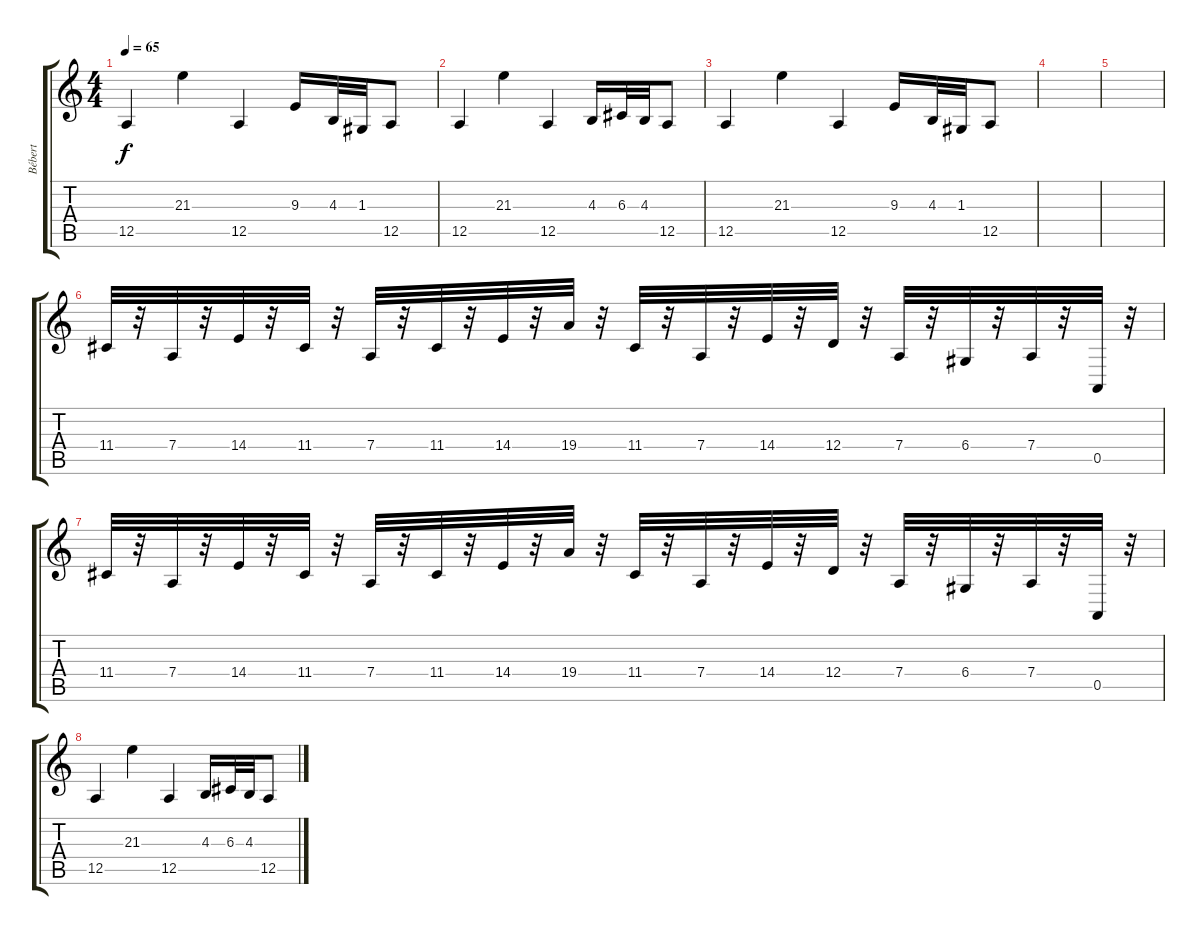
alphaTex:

\track ("Bébert" "Bébert") {instrument accordion}
\staff {score tabs}
\tuning (E4 B3 G3 D3 A2 E2) {hide}
\ts (4 4)
\tempo 65
\clef g2
\ks c
12.5.4{dy f} 21.3.4 12.5.4 9.3.16 4.3.32 1.3.32 12.5.8 |
12.5.4 21.3.4 12.5.4 4.3.16 6.3.32 4.3.32 12.5.8 |
12.5.4 21.3.4 12.5.4 9.3.16 4.3.32 1.3.32 12.5.8 |
|
|
11.4.32{volume 13} r.32 7.4.32 r.32 14.4.32 r.32 11.4.32 r.32 7.4.32 r.32 11.4.32 r.32 14.4.32 r.32 19.4.32 r.32 11.4.32 r.32 7.4.32 r.32 14.4.32 r.32 12.4.32 r.32 7.4.32 r.32 6.4.32 r.32 7.4.32 r.32 0.5.32 r.32 |
11.4.32 r.32 7.4.32 r.32 14.4.32 r.32 11.4.32 r.32 7.4.32 r.32 11.4.32 r.32 14.4.32 r.32 19.4.32 r.32 11.4.32 r.32 7.4.32 r.32 14.4.32 r.32 12.4.32 r.32 7.4.32 r.32 6.4.32 r.32 7.4.32 r.32 0.5.32 r.32 |
12.5.4{volume 16} 21.3.4 12.5.4 4.3.16 6.3.32 4.3.32 12.5.8
